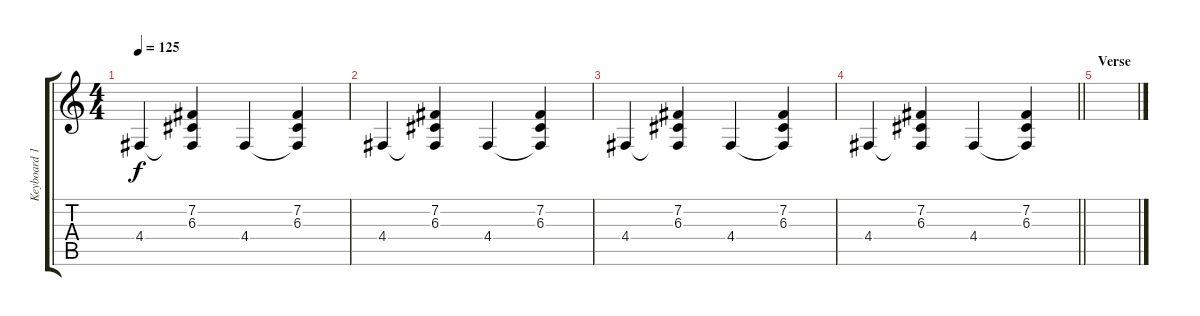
\track ("Keyboard 1" "Keyboard 1") {instrument fx7echoes}
\staff {score tabs}
\tuning (E4 B3 G3 D3 A2 D2) {hide}
\ts (4 4)
\tempo 125
\clef g2
\ks c
4.4.4{dy f} (7.2 6.3 4.4{t}).4 4.4.4 (7.2 6.3 4.4{t}).4 |
4.4.4 (7.2 6.3 4.4{t}).4 4.4.4 (7.2 6.3 4.4{t}).4 |
4.4.4 (7.2 6.3 4.4{t}).4 4.4.4 (7.2 6.3 4.4{t}).4 |
\barLineRight lightlight
4.4.4 (7.2 6.3 4.4{t}).4 4.4.4 (7.2 6.3 4.4{t}).4 |
\section ("" "Verse")
